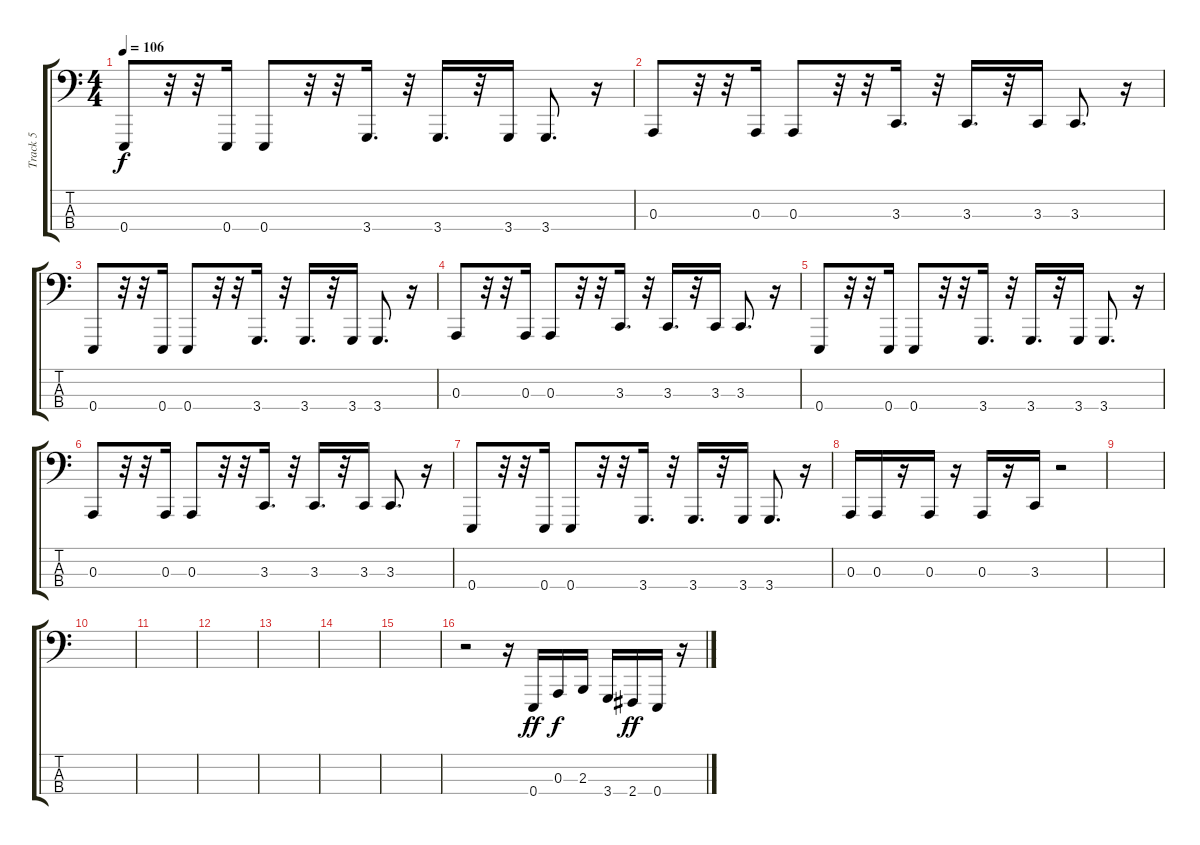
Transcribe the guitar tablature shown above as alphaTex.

\track ("Track 5" "Track 5") {instrument lead2sawtooth}
\staff {score tabs}
\tuning (G2 D2 A1 E1) {hide}
\ts (4 4)
\tempo 106
\clef f4
\ks c
0.4.8{dy f} r.32 r.32 0.4.16 0.4.8 r.32 r.32 3.4.16{d} r.32 3.4.16{d} r.32 3.4.16 3.4.8{d} r.16 |
0.3.8 r.32 r.32 0.3.16 0.3.8 r.32 r.32 3.3.16{d} r.32 3.3.16{d} r.32 3.3.16 3.3.8{d} r.16 |
0.4.8 r.32 r.32 0.4.16 0.4.8 r.32 r.32 3.4.16{d} r.32 3.4.16{d} r.32 3.4.16 3.4.8{d} r.16 |
0.3.8 r.32 r.32 0.3.16 0.3.8 r.32 r.32 3.3.16{d} r.32 3.3.16{d} r.32 3.3.16 3.3.8{d} r.16 |
0.4.8 r.32 r.32 0.4.16 0.4.8 r.32 r.32 3.4.16{d} r.32 3.4.16{d} r.32 3.4.16 3.4.8{d} r.16 |
0.3.8 r.32 r.32 0.3.16 0.3.8 r.32 r.32 3.3.16{d} r.32 3.3.16{d} r.32 3.3.16 3.3.8{d} r.16 |
0.4.8 r.32 r.32 0.4.16 0.4.8 r.32 r.32 3.4.16{d} r.32 3.4.16{d} r.32 3.4.16 3.4.8{d} r.16 |
0.3.16 0.3.16 r.16 0.3.16 r.16 0.3.16 r.16 3.3.16 r.2 |
|
|
|
|
|
|
|
r.2 r.16 0.4.16{dy ff} 0.3.16{dy f} 2.3.16 3.4.16 2.4.16{dy ff} 0.4.16 r.16
